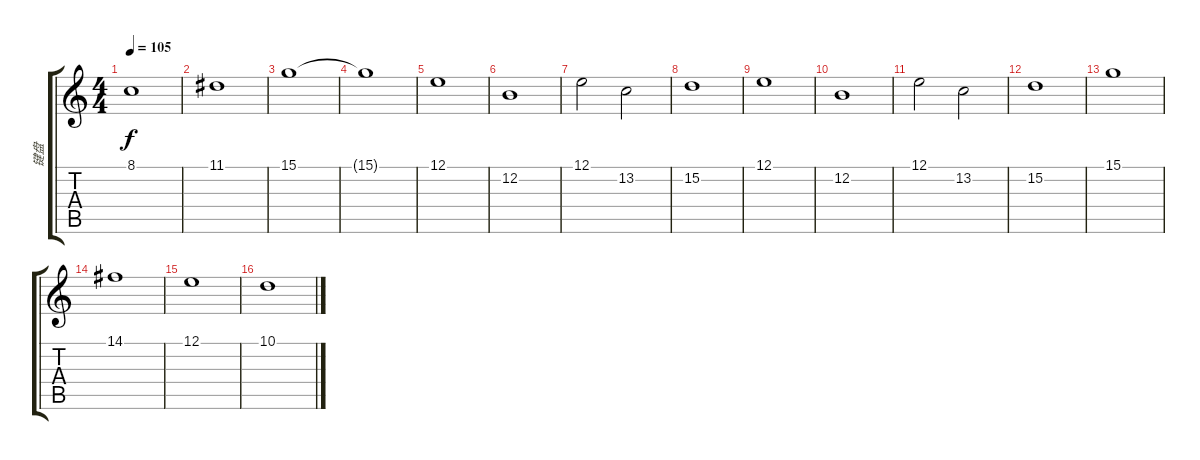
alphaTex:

\track ("键盘" "键盘") {instrument synthstrings2}
\staff {score tabs}
\tuning (E4 B3 G3 D3 A2 E2) {hide}
\ts (4 4)
\tempo 105
\clef g2
\ks c
8.1.1{dy f} |
11.1.1 |
15.1.1 |
15.1{t}.1 |
12.1.1 |
12.2.1 |
12.1.2 13.2.2 |
15.2.1 |
12.1.1 |
12.2.1 |
12.1.2 13.2.2 |
15.2.1 |
15.1.1 |
14.1.1 |
12.1.1 |
10.1.1
